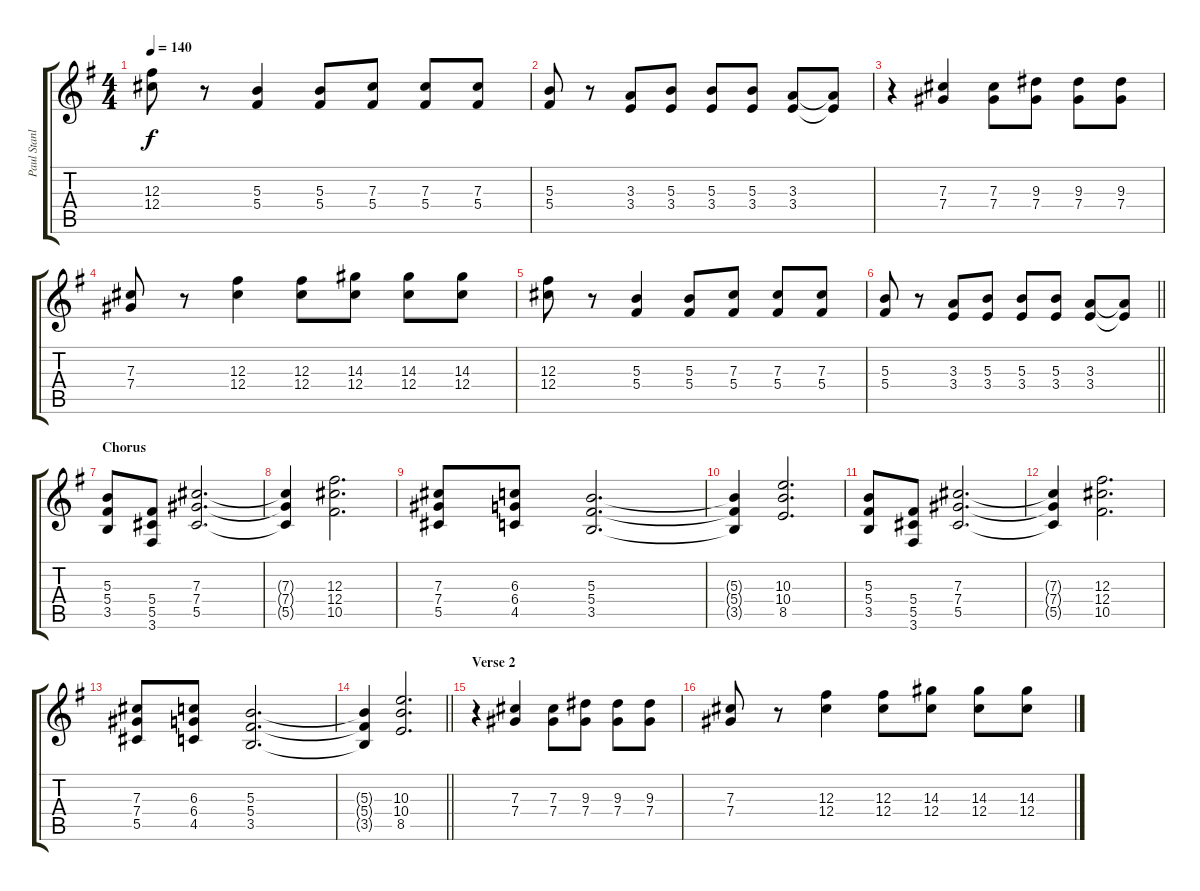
\track ("Paul Stanley" "Paul Stanl") {instrument distortionguitar}
\staff {score tabs}
\tuning (Eb4 Bb3 Gb3 Db3 Ab2 Eb2) {hide}
\ts (4 4)
\tempo 140
\clef g2
\ks g
(12.3 12.4).8{dy f} r.8 (5.3 5.4).4 (5.3 5.4).8 (7.3 5.4).8 (7.3 5.4).8 (7.3 5.4).8 |
(5.3 5.4).8 r.8 (3.3 3.4).8 (5.3 3.4).8 (5.3 3.4).8 (5.3 3.4).8 (3.3 3.4).8 (3.3{t} 3.4{t}).8 |
r.4 (7.3 7.4).4 (7.3 7.4).8 (9.3 7.4).8 (9.3 7.4).8 (9.3 7.4).8 |
(7.3 7.4).8 r.8 (12.3 12.4).4 (12.3 12.4).8 (14.3 12.4).8 (14.3 12.4).8 (14.3 12.4).8 |
(12.3 12.4).8 r.8 (5.3 5.4).4 (5.3 5.4).8 (7.3 5.4).8 (7.3 5.4).8 (7.3 5.4).8 |
\barLineRight lightlight
(5.3 5.4).8 r.8 (3.3 3.4).8 (5.3 3.4).8 (5.3 3.4).8 (5.3 3.4).8 (3.3 3.4).8 (3.3{t} 3.4{t}).8 |
\section ("" "Chorus")
(5.3 5.4 3.5).8 (5.4 5.5 3.6).8 (7.3 7.4 5.5).2{d} |
(7.3{t} 7.4{t} 5.5{t}).4 (12.3 12.4 10.5).2{d} |
(7.3 7.4 5.5).8 (6.3 6.4 4.5).8 (5.3 5.4 3.5).2{d} |
(5.3{t} 5.4{t} 3.5{t}).4 (10.3 10.4 8.5).2{d} |
(5.3 5.4 3.5).8 (5.4 5.5 3.6).8 (7.3 7.4 5.5).2{d} |
(7.3{t} 7.4{t} 5.5{t}).4 (12.3 12.4 10.5).2{d} |
(7.3 7.4 5.5).8 (6.3 6.4 4.5).8 (5.3 5.4 3.5).2{d} |
\barLineRight lightlight
(5.3{t} 5.4{t} 3.5{t}).4 (10.3 10.4 8.5).2{d} |
\section ("" "Verse 2")
r.4 (7.3 7.4).4 (7.3 7.4).8 (9.3 7.4).8 (9.3 7.4).8 (9.3 7.4).8 |
(7.3 7.4).8 r.8 (12.3 12.4).4 (12.3 12.4).8 (14.3 12.4).8 (14.3 12.4).8 (14.3 12.4).8
